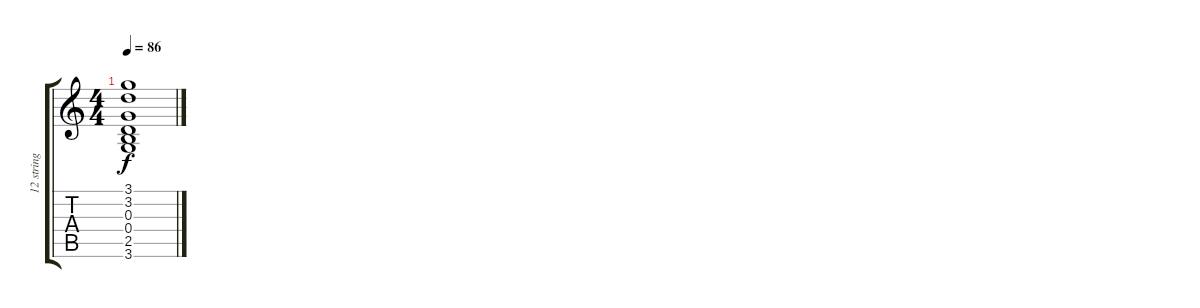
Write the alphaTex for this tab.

\track ("12 string" "12 string") {instrument acousticguitarsteel}
\staff {score tabs}
\tuning (E4 B3 G3 D3 A2 E2) {hide}
\ts (4 4)
\tempo 86
\clef g2
\ks c
(3.1 3.2 0.3 0.4 2.5 3.6).1{dy f}
